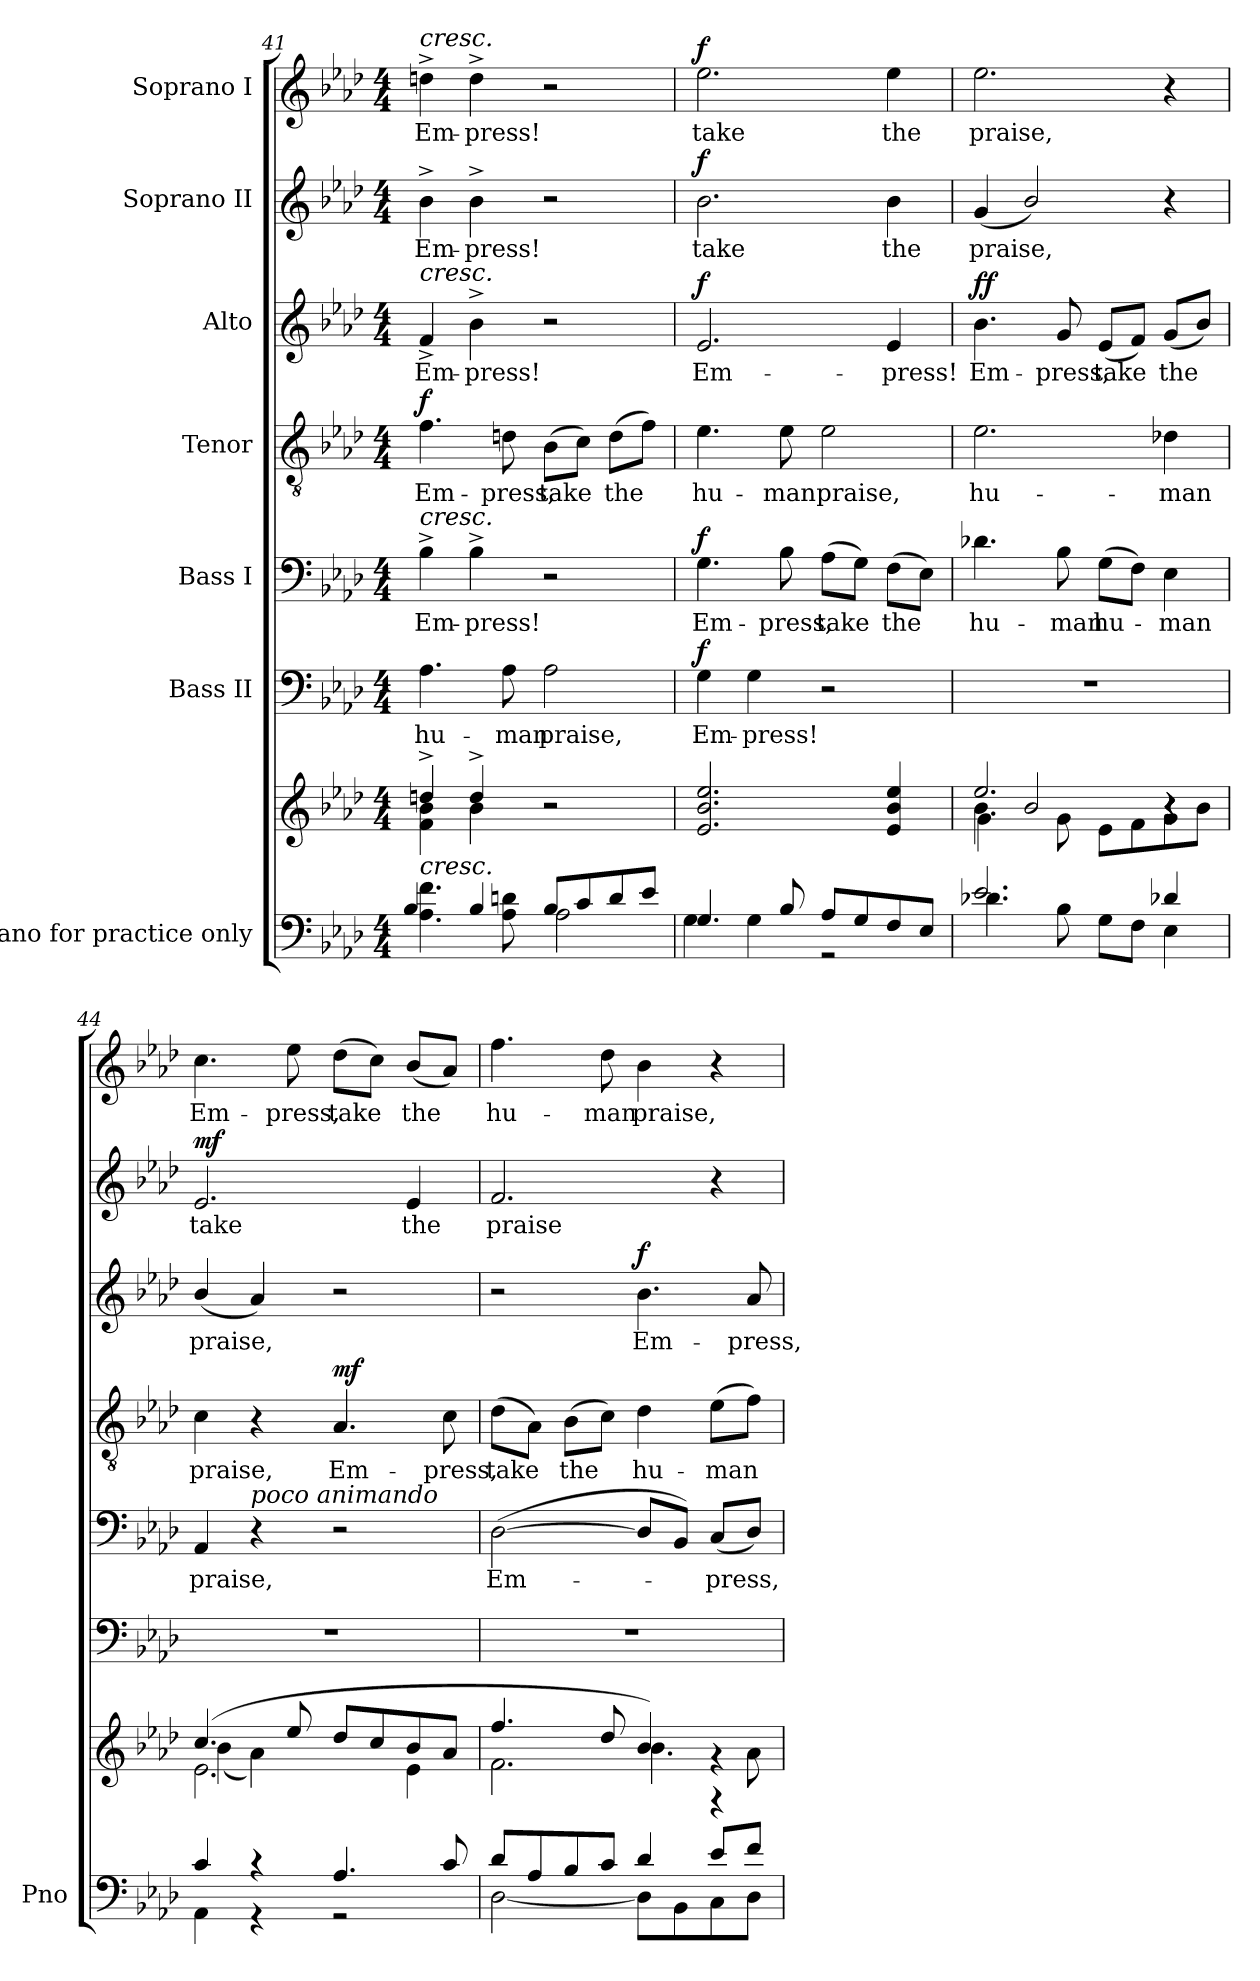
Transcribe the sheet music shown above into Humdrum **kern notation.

**kern	**kern	**dynam	**kern	**text	**dynam	**kern	**text	**dynam	**kern	**text	**dynam	**kern	**text	**dynam	**kern	**text	**dynam	**kern	**text	**dynam
*part7	*part7	*part7	*part6	*part6	*part6	*part5	*part5	*part5	*part4	*part4	*part4	*part3	*part3	*part3	*part2	*part2	*part2	*part1	*part1	*part1
*staff8	*staff7	*staff7/8	*staff6	*staff6	*staff6	*staff5	*staff5	*staff5	*staff4	*staff4	*staff4	*staff3	*staff3	*staff3	*staff2	*staff2	*staff2	*staff1	*staff1	*staff1
*I"Piano for practice only	*	*	*I"Bass II	*	*	*I"Bass I	*	*	*I"Tenor	*	*	*I"Alto	*	*	*I"Soprano II	*	*	*I"Soprano I	*	*
*I'Pno	*	*	*	*	*	*	*	*	*	*	*	*	*	*	*	*	*	*	*	*
!!LO:LB:g=z
*clefF4	*clefG2	*	*clefF4	*	*	*clefF4	*	*	*clefGv2	*	*	*clefG2	*	*	*clefG2	*	*	*clefG2	*	*
*k[b-e-a-d-]	*k[b-e-a-d-]	*	*k[b-e-a-d-]	*	*	*k[b-e-a-d-]	*	*	*k[b-e-a-d-]	*	*	*k[b-e-a-d-]	*	*	*k[b-e-a-d-]	*	*	*k[b-e-a-d-]	*	*
*M4/4	*M4/4	*	*M4/4	*	*	*M4/4	*	*	*M4/4	*	*	*M4/4	*	*	*M4/4	*	*	*M4/4	*	*
=41	=41	=41	=41	=41	=41	=41	=41	=41	=41	=41	=41	=41	=41	=41	=41	=41	=41	=41	=41	=41
*^	*^	*	*	*	*	*	*	*	*	*	*	*	*	*	*	*	*	*	*	*
!	!	!	!	!	!	!	!	!	!	!	!	!	!	!	!	!	!	!	!	!LO:TX:a:i:t=cresc.	!	!
!	!	!	!	!	!	!	!	!	!	!	!	!	!	!LO:TX:a:i:t=cresc.	!	!	!	!	!	!	!	!
!	!	!	!	!	!	!	!	!LO:TX:a:i:t=cresc.	!	!	!	!	!	!	!	!	!	!	!	!	!	!
!	!	!LO:TX:b:i:t=cresc.	!	!	!	!	!	!	!	!	!	!	!	!	!	!	!	!	!	!	!	!
!	!	!	!	!	!	!LO:LY:b	!	!	!LO:LY:b	!	!	!LO:LY:b	!LO:DY:a	!	!LO:LY:b	!	!	!LO:LY:b	!	!	!LO:LY:b	!
4.A-\ 4.f\	4B-/	4ddn^/	4f\ 4b-\	.	4.A-\	hu-	.	4B-^\	Em-	.	4.f\	Em-	f	4f^/	Em-	.	4b-^\	Em-	.	4ddn^\	Em-	.
!	!	!	!	!	!	!	!	!	!LO:LY:b	!	!	!	!	!	!LO:LY:b	!	!	!LO:LY:b	!	!	!LO:LY:b	!
.	4B-/	4dd^/	4b-\	.	.	.	.	4B-^\	-press!	.	.	.	.	4b-^\	-press!	.	4b-^\	-press!	.	4dd^\	-press!	.
!	!	!	!	!	!	!LO:LY:b	!	!	!	!	!	!LO:LY:b	!	!	!	!	!	!	!	!	!	!
8A-\ 8dn\	.	.	.	.	8A-\	-man	.	.	.	.	8dn\	-press,	.	.	.	.	.	.	.	.	.	.
!	!	!	!	!	!	!LO:LY:b	!	!	!	!	!	!LO:LY:b	!	!	!	!	!	!	!	!	!	!
8B-/L	2A-\	2r	2ryy	.	2A-\	praise,	.	2r	.	.	(>8B-\L	take	.	2r	.	.	2r	.	.	2r	.	.
8c/	.	.	.	.	.	.	.	.	.	.	8c\J)	.	.	.	.	.	.	.	.	.	.	.
!	!	!	!	!	!	!	!	!	!	!	!	!LO:LY:b	!	!	!	!	!	!	!	!	!	!
8d/	.	.	.	.	.	.	.	.	.	.	(>8d\L	the	.	.	.	.	.	.	.	.	.	.
8e-/J	.	.	.	.	.	.	.	.	.	.	8f\J)	.	.	.	.	.	.	.	.	.	.	.
*	*	*v	*v	*	*	*	*	*	*	*	*	*	*	*	*	*	*	*	*	*	*	*
=42	=42	=42	=42	=42	=42	=42	=42	=42	=42	=42	=42	=42	=42	=42	=42	=42	=42	=42	=42	=42	=42
!	!	!	!	!	!LO:LY:b	!LO:DY:a	!	!LO:LY:b	!LO:DY:a	!	!LO:LY:b	!	!	!LO:LY:b	!LO:DY:a	!	!LO:LY:b	!LO:DY:a	!	!LO:LY:b	!LO:DY:a
4.G/	4G\	2.e-/ 2.b-/ 2.ee-/	.	4G\	Em-	f	4.G\	Em-	f	4.e-\	hu-	.	2.e-/	Em-	f	2.b-\	take	f	2.ee-\	take	f
!	!	!	!	!	!LO:LY:b	!	!	!	!	!	!	!	!	!	!	!	!	!	!	!	!
.	4G\	.	.	4G\	-press!	.	.	.	.	.	.	.	.	.	.	.	.	.	.	.	.
!	!	!	!	!	!	!	!	!LO:LY:b	!	!	!LO:LY:b	!	!	!	!	!	!	!	!	!	!
8B-/	.	.	.	.	.	.	8B-\	-press,	.	8e-\	-man	.	.	.	.	.	.	.	.	.	.
!	!	!	!	!	!	!	!	!LO:LY:b	!	!	!LO:LY:b	!	!	!	!	!	!	!	!	!	!
8A-/L	2r	.	.	2r	.	.	(>8A-\L	take	.	2e-\	praise,	.	.	.	.	.	.	.	.	.	.
8G/	.	.	.	.	.	.	8G\J)	.	.	.	.	.	.	.	.	.	.	.	.	.	.
!	!	!	!	!	!	!	!	!LO:LY:b	!	!	!	!	!	!LO:LY:b	!	!	!LO:LY:b	!	!	!LO:LY:b	!
8F/	.	4e-/ 4b-/ 4ee-/	.	.	.	.	(>8F\L	the	.	.	.	.	4e-/	-press!	.	4b-\	the	.	4ee-\	the	.
8E-/J	.	.	.	.	.	.	8E-\J)	.	.	.	.	.	.	.	.	.	.	.	.	.	.
=43	=43	=43	=43	=43	=43	=43	=43	=43	=43	=43	=43	=43	=43	=43	=43	=43	=43	=43	=43	=43	=43
*	*	*^	*	*	*	*	*	*	*	*	*	*	*	*	*	*	*	*	*	*	*
*	*	*	*^	*	*	*	*	*	*	*	*	*	*	*	*	*	*	*	*	*	*	*
!	!	!	!	!	!	!	!	!	!	!LO:LY:b	!	!	!LO:LY:b	!	!	!LO:LY:b	!LO:DY:a	!	!LO:LY:b	!	!	!LO:LY:b	!
2.e-/	4.d-X\	2.ee-/	4.b-\	4g\	.	1r	.	.	4.d-X\	hu-	.	2.e-\	hu-	.	4.b-\	Em-	ff	(<4g/	praise,	.	2.ee-\	praise,	.
.	.	.	.	2b-/	.	.	.	.	.	.	.	.	.	.	.	.	.	2b-/)	.	.	.	.	.
!	!	!	!	!	!	!	!	!	!	!LO:LY:b	!	!	!	!	!	!LO:LY:b	!	!	!	!	!	!	!
.	8B-\	.	8g\	.	.	.	.	.	8B-\	-man	.	.	.	.	8g/	-press,	.	.	.	.	.	.	.
!	!	!	!	!	!	!	!	!	!	!LO:LY:b	!	!	!	!	!	!LO:LY:b	!	!	!	!	!	!	!
.	8G\L	.	8e-\L	.	.	.	.	.	(>8G\L	hu-	.	.	.	.	(<8e-/L	take	.	.	.	.	.	.	.
.	8F\J	.	8f\	.	.	.	.	.	8F\J)	.	.	.	.	.	8f/J)	.	.	.	.	.	.	.	.
!	!	!	!	!	!	!	!	!	!	!LO:LY:b	!	!	!LO:LY:b	!	!	!LO:LY:b	!	!	!	!	!	!	!
4d-X/	4E-\	4r	8g\	4r	.	.	.	.	4E-\	-man	.	4d-X\	-man	.	(<8g/L	the	.	4r	.	.	4r	.	.
.	.	.	8b-\J	.	.	.	.	.	.	.	.	.	.	.	8b-/J)	.	.	.	.	.	.	.	.
=44	=44	=44	=44	=44	=44	=44	=44	=44	=44	=44	=44	=44	=44	=44	=44	=44	=44	=44	=44	=44	=44	=44	=44
!	!	!	!	!	!LO:DY:b	!	!	!	!	!LO:LY:b	!	!	!LO:LY:b	!	!	!LO:LY:b	!	!	!LO:LY:b	!	!	!LO:LY:b	!
!	!	!	!	!	!LO:DY:n=1:b	!	!	!	!	!	!	!	!	!	!	!	!	!	!	!LO:DY:a	!	!	!LO:DY:a
!	!	!	!	!	!	!	!	!	!	!	!	!	!	!	!	!	!	!	!	!	!	!	!LO:DY:n=1:a
4c/	4AA-\	(>4.cc/	(<4b-\	2.e-\	mf other-dynamics	1r	.	.	4AA-/	praise,	.	4c\	praise,	.	(<4b-/	praise,	.	2.e-/	take	mf	4.cc\	Em-	mf other-dynamics
!	!	!	!	!	!	!	!	!	!LO:TX:a:i:t=poco animando	!	!	!	!	!	!	!	!	!	!	!	!	!	!
4r	4r	.	4a-\)	.	.	.	.	.	4r	.	.	4r	.	.	4a-/)	.	.	.	.	.	.	.	.
!	!	!	!	!	!	!	!	!	!	!	!	!	!	!	!	!	!	!	!	!	!	!LO:LY:b	!
.	.	8ee-/	.	.	.	.	.	.	.	.	.	.	.	.	.	.	.	.	.	.	8ee-\	-press,	.
!	!	!	!	!	!	!	!	!	!	!	!	!	!LO:LY:b	!LO:DY:a	!	!	!	!	!	!	!	!LO:LY:b	!
4.A-/	2r	8dd-/L	2ryy	.	.	.	.	.	2r	.	.	4.A-/	Em-	mf	2r	.	.	.	.	.	(>8dd-\L	take	.
.	.	8cc/	.	.	.	.	.	.	.	.	.	.	.	.	.	.	.	.	.	.	8cc\J)	.	.
!	!	!	!	!	!	!	!	!	!	!	!	!	!	!	!	!	!	!	!LO:LY:b	!	!	!LO:LY:b	!
.	.	8b-/	.	4e-\	.	.	.	.	.	.	.	.	.	.	.	.	.	4e-/	the	.	(<8b-/L	the	.
!	!	!	!	!	!	!	!	!	!	!	!	!	!LO:LY:b	!	!	!	!	!	!	!	!	!	!
8c/	.	8a-/J	.	.	.	.	.	.	.	.	.	8c\	-press,	.	.	.	.	.	.	.	8a-/J)	.	.
!!LO:PB:g=z
=45	=45	=45	=45	=45	=45	=45	=45	=45	=45	=45	=45	=45	=45	=45	=45	=45	=45	=45	=45	=45	=45	=45	=45
!	!	!	!	!	!	!	!	!	!	!LO:LY:b	!	!	!LO:LY:b	!	!	!	!	!	!LO:LY:b	!	!	!LO:LY:b	!
8d-/L	[2D-\	4.ff/	2ryy	2.f\	.	1r	.	.	(>[2D-\	Em-	.	(>8d-\L	take	.	2r	.	.	2.f/	praise	.	4.ff\	hu-	.
8A-/	.	.	.	.	.	.	.	.	.	.	.	8A-\J)	.	.	.	.	.	.	.	.	.	.	.
!	!	!	!	!	!	!	!	!	!	!	!	!	!LO:LY:b	!	!	!	!	!	!	!	!	!	!
8B-/	.	.	.	.	.	.	.	.	.	.	.	(>8B-\L	the	.	.	.	.	.	.	.	.	.	.
!	!	!	!	!	!	!	!	!	!	!	!	!	!	!	!	!	!	!	!	!	!	!LO:LY:b	!
8c/J	.	8dd-/	.	.	.	.	.	.	.	.	.	8c\J)	.	.	.	.	.	.	.	.	8dd-\	-man	.
!	!	!	!	!	!	!	!	!	!	!	!	!	!LO:LY:b	!	!	!LO:LY:b	!LO:DY:a	!	!	!	!	!LO:LY:b	!
4d-/	8D-\L]	4b-/)	4.b-\	.	.	.	.	.	8D-/L]	.	.	4d-\	hu-	.	4.b-\	Em-	f	.	.	.	4b-\	praise,	.
.	8BB-\	.	.	.	.	.	.	.	8BB-/J)	.	.	.	.	.	.	.	.	.	.	.	.	.	.
!	!	!	!	!	!	!	!	!	!	!LO:LY:b	!	!	!LO:LY:b	!	!	!	!	!	!	!	!	!	!
8e-/L	8C\	4rg	.	4rF	.	.	.	.	(<8C/L	-press,	.	(>8e-\L	-man	.	.	.	.	4r	.	.	4r	.	.
!	!	!	!	!	!	!	!	!	!	!	!	!	!	!	!	!LO:LY:b	!	!	!	!	!	!	!
8f/J	8D-\J	.	8a-\	.	.	.	.	.	8D-/J)	.	.	8f\J)	.	.	8a-/	-press,	.	.	.	.	.	.	.
*v	*v	*	*	*	*	*	*	*	*	*	*	*	*	*	*	*	*	*	*	*	*	*	*
*	*v	*v	*v	*	*	*	*	*	*	*	*	*	*	*	*	*	*	*	*	*	*	*
=	=	=	=	=	=	=	=	=	=	=	=	=	=	=	=	=	=	=	=	=
*-	*-	*-	*-	*-	*-	*-	*-	*-	*-	*-	*-	*-	*-	*-	*-	*-	*-	*-	*-	*-
